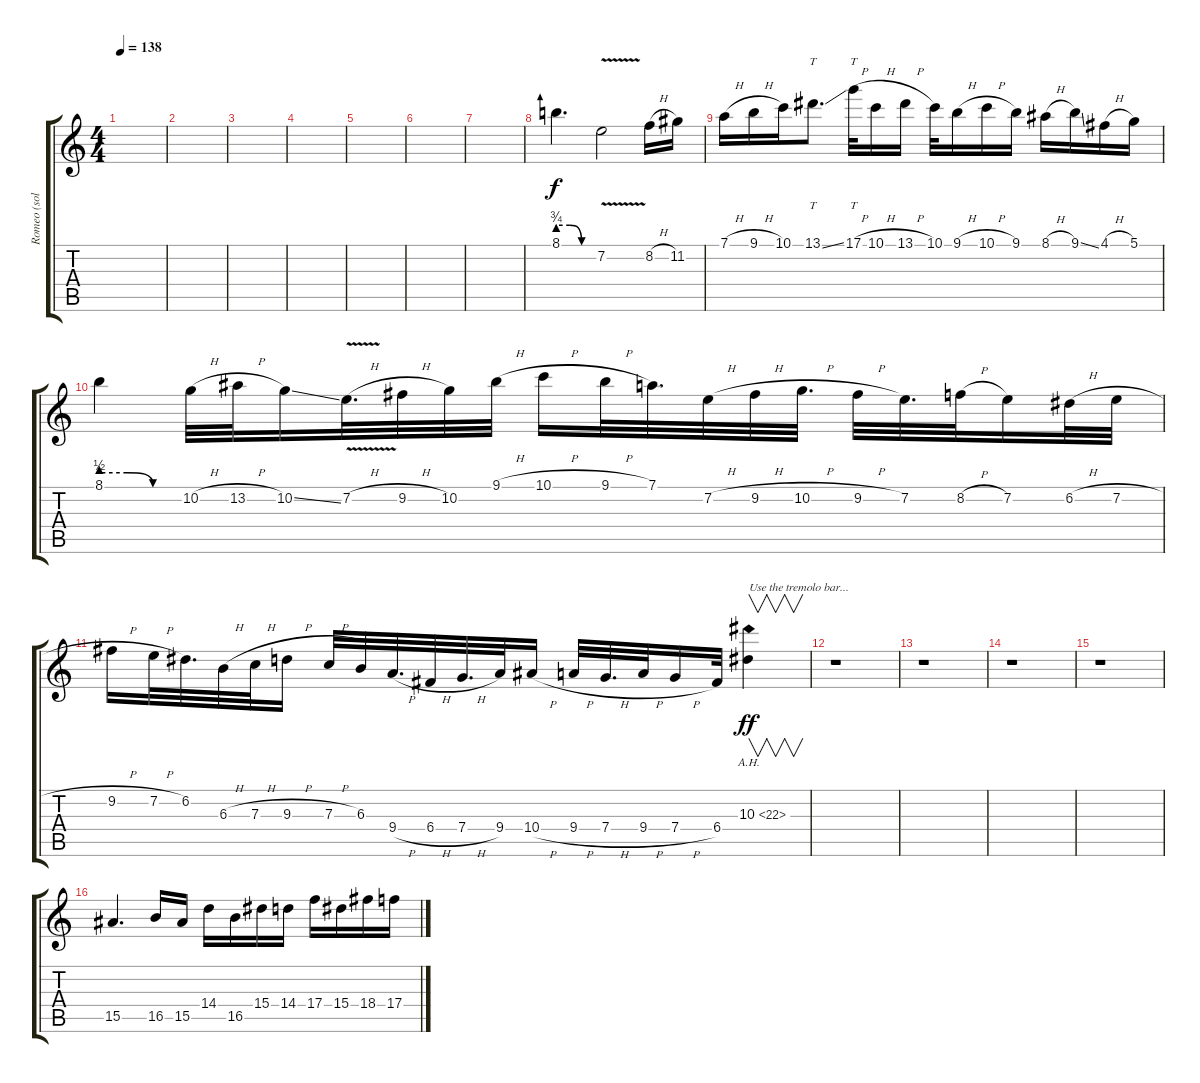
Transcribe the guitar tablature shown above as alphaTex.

\track ("Romeo (solos)" "Romeo (sol") {instrument distortionguitar}
\staff {score tabs}
\tuning (D4 A3 F3 C3 G2 D2) {hide}
\ts (4 4)
\tempo 138
\clef g2
\ks c
|
|
|
|
|
|
|
8.1{be (custom 0 3 20 3 40 0 60 0)}.4{d} 7.2{v}.2 8.2{h}.16 11.2.16 |
7.1{h}.16 9.1{h}.16 10.1.16 13.1{ss}.8{tt d} 17.1{h}.32{tt} 10.1{h}.16 13.1{h}.16 10.1.32 9.1{h}.16 10.1{h}.16 9.1.16 8.1{h}.16 9.1{ss}.16 4.1{h}.16 5.1.16 |
8.1{be (custom 0 2 20 2 40 0 60 0)}.4 10.2{h}.32 13.2{h}.32 10.2{ss}.16 7.2{v h}.32{d} 9.2{h}.32 10.2.32 9.1{h}.32 10.1{h}.16 9.1{h}.32 7.1.32{d} 7.2{h}.32 9.2{h}.32 10.2{h}.32{d} 9.2{h}.32 7.2.32{d} 8.2{h}.32 7.2.16 6.2{h}.32 7.2{h}.32 |
9.2{h}.16 7.2{h}.32 6.2.32{d} 6.3{h}.32 7.3{h}.32 9.3{h}.16 7.3{h}.32 6.3.32 9.4{h}.32{d} 6.4{h}.32 7.4{h}.32{d} 9.4.32 10.4{h}.16 9.4{h}.32 7.4{h}.32{d} 9.4{h}.32 7.4{h}.16 6.4.32 10.3{ah 12}.4{v txt "Use the tremolo bar..." dy ff} |
r.1 |
r.1 |
r.1 |
r.1 |
15.5.4{d balance 16} 16.5.16 15.5.16 14.4.16 16.5.16 15.4.16 14.4.16 17.4.16 15.4.16 18.4.16 17.4.16
